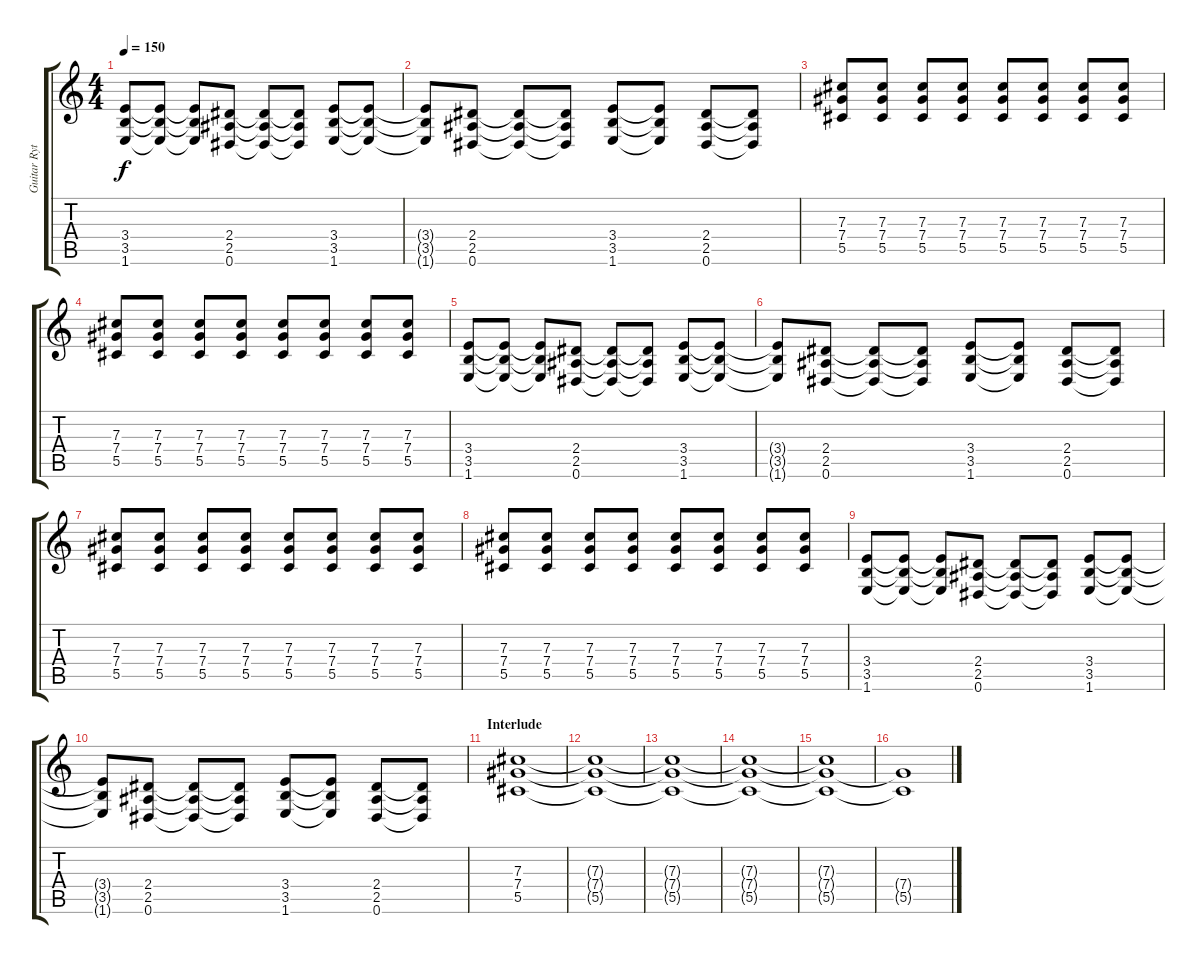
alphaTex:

\track ("Guitar Ryt" "Guitar Ryt") {instrument distortionguitar}
\staff {score tabs}
\tuning (Eb4 Bb3 Gb3 Db3 Ab2 Eb2) {hide}
\ts (4 4)
\tempo 150
\clef g2
\ks c
(3.4 3.5 1.6).8{dy f} (3.4{t} 3.5{t} 1.6{t}).8 (3.4{t} 3.5{t} 1.6{t}).8 (2.4 2.5 0.6).8 (2.4{t} 2.5{t} 0.6{t}).8 (2.4{t} 2.5{t} 0.6{t}).8 (3.4 3.5 1.6).8 (3.4{t} 3.5{t} 1.6{t}).8 |
(3.4{t} 3.5{t} 1.6{t}).8 (2.4 2.5 0.6).8 (2.4{t} 2.5{t} 0.6{t}).8 (2.4{t} 2.5{t} 0.6{t}).8 (3.4 3.5 1.6).8 (3.4{t} 3.5{t} 1.6{t}).8 (2.4 2.5 0.6).8 (2.4{t} 2.5{t} 0.6{t}).8 |
(7.3 7.4 5.5).8 (7.3 7.4 5.5).8 (7.3 7.4 5.5).8 (7.3 7.4 5.5).8 (7.3 7.4 5.5).8 (7.3 7.4 5.5).8 (7.3 7.4 5.5).8 (7.3 7.4 5.5).8 |
(7.3 7.4 5.5).8 (7.3 7.4 5.5).8 (7.3 7.4 5.5).8 (7.3 7.4 5.5).8 (7.3 7.4 5.5).8 (7.3 7.4 5.5).8 (7.3 7.4 5.5).8 (7.3 7.4 5.5).8 |
(3.4 3.5 1.6).8 (3.4{t} 3.5{t} 1.6{t}).8 (3.4{t} 3.5{t} 1.6{t}).8 (2.4 2.5 0.6).8 (2.4{t} 2.5{t} 0.6{t}).8 (2.4{t} 2.5{t} 0.6{t}).8 (3.4 3.5 1.6).8 (3.4{t} 3.5{t} 1.6{t}).8 |
(3.4{t} 3.5{t} 1.6{t}).8 (2.4 2.5 0.6).8 (2.4{t} 2.5{t} 0.6{t}).8 (2.4{t} 2.5{t} 0.6{t}).8 (3.4 3.5 1.6).8 (3.4{t} 3.5{t} 1.6{t}).8 (2.4 2.5 0.6).8 (2.4{t} 2.5{t} 0.6{t}).8 |
(7.3 7.4 5.5).8 (7.3 7.4 5.5).8 (7.3 7.4 5.5).8 (7.3 7.4 5.5).8 (7.3 7.4 5.5).8 (7.3 7.4 5.5).8 (7.3 7.4 5.5).8 (7.3 7.4 5.5).8 |
(7.3 7.4 5.5).8 (7.3 7.4 5.5).8 (7.3 7.4 5.5).8 (7.3 7.4 5.5).8 (7.3 7.4 5.5).8 (7.3 7.4 5.5).8 (7.3 7.4 5.5).8 (7.3 7.4 5.5).8 |
(3.4 3.5 1.6).8 (3.4{t} 3.5{t} 1.6{t}).8 (3.4{t} 3.5{t} 1.6{t}).8 (2.4 2.5 0.6).8 (2.4{t} 2.5{t} 0.6{t}).8 (2.4{t} 2.5{t} 0.6{t}).8 (3.4 3.5 1.6).8 (3.4{t} 3.5{t} 1.6{t}).8 |
(3.4{t} 3.5{t} 1.6{t}).8 (2.4 2.5 0.6).8 (2.4{t} 2.5{t} 0.6{t}).8 (2.4{t} 2.5{t} 0.6{t}).8 (3.4 3.5 1.6).8 (3.4{t} 3.5{t} 1.6{t}).8 (2.4 2.5 0.6).8 (2.4{t} 2.5{t} 0.6{t}).8 |
\section ("" "Interlude")
(7.3 7.4 5.5).1 |
(7.3{t} 7.4{t} 5.5{t}).1 |
(7.3{t} 7.4{t} 5.5{t}).1 |
(7.3{t} 7.4{t} 5.5{t}).1 |
(7.3{t} 7.4{t} 5.5{t}).1 |
(7.4{t} 5.5{t}).1
